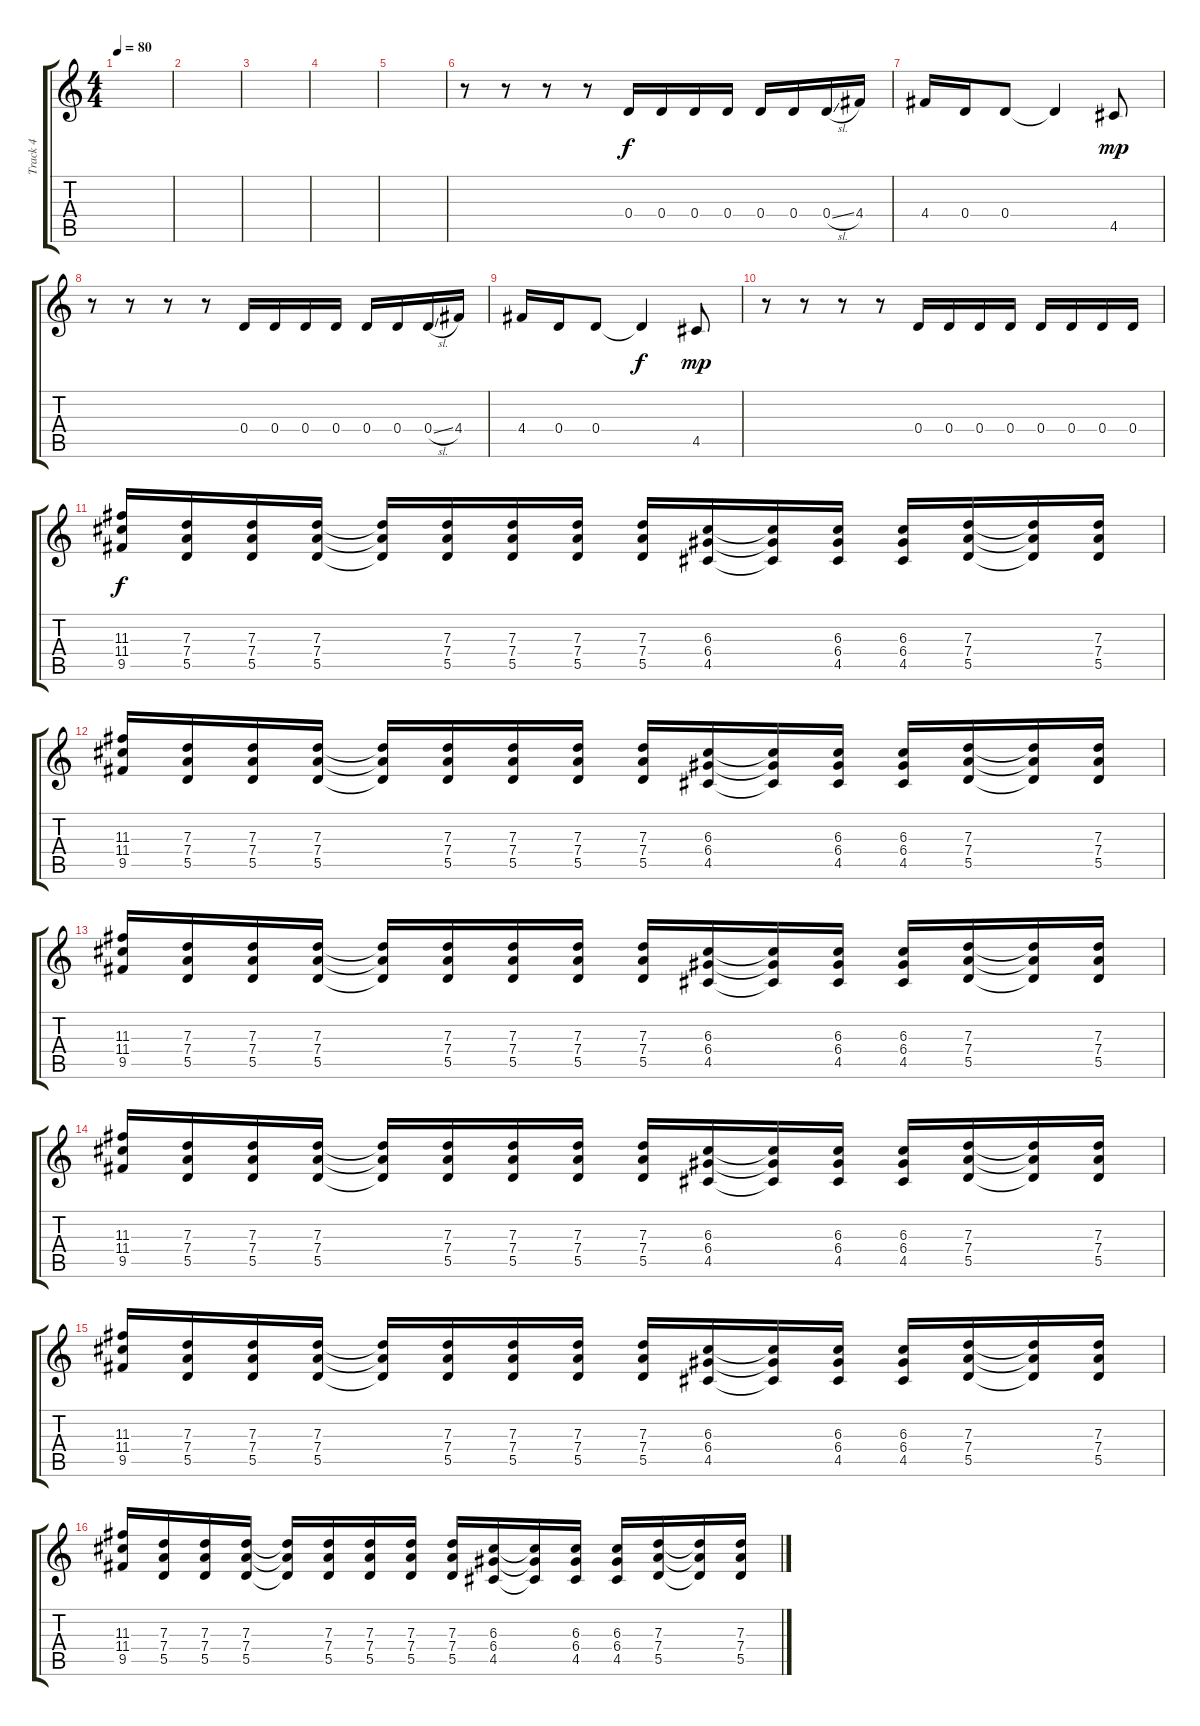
\track ("Track 4" "Track 4") {instrument distortionguitar}
\staff {score tabs}
\tuning (E4 B3 G3 D3 A2 E2) {hide}
\ts (4 4)
\tempo 80
\clef g2
\ks c
|
|
|
|
|
r.8 r.8 r.8 r.8 0.4.16 0.4.16 0.4.16 0.4.16 0.4.16 0.4.16 0.4{sl}.16 4.4.16 |
4.4.16 0.4.16 0.4.8 0.4{t}.4{dy f} 4.5.8{dy mp} |
r.8 r.8 r.8 r.8 0.4.16 0.4.16 0.4.16 0.4.16 0.4.16 0.4.16 0.4{sl}.16 4.4.16 |
4.4.16 0.4.16 0.4.8 0.4{t}.4{dy f} 4.5.8{dy mp} |
r.8 r.8 r.8 r.8 0.4.16 0.4.16 0.4.16 0.4.16 0.4.16 0.4.16 0.4.16 0.4.16 |
(11.3 11.4 9.5).16{dy f} (7.3 7.4 5.5).16 (7.3 7.4 5.5).16 (7.3 7.4 5.5).16 (7.3{t} 7.4{t} 5.5{t}).16 (7.3 7.4 5.5).16 (7.3 7.4 5.5).16 (7.3 7.4 5.5).16 (7.3 7.4 5.5).16 (6.3 6.4 4.5).16 (6.3{t} 6.4{t} 4.5{t}).16 (6.3 6.4 4.5).16 (6.3 6.4 4.5).16 (7.3 7.4 5.5).16 (7.3{t} 7.4{t} 5.5{t}).16 (7.3 7.4 5.5).16 |
(11.3 11.4 9.5).16 (7.3 7.4 5.5).16 (7.3 7.4 5.5).16 (7.3 7.4 5.5).16 (7.3{t} 7.4{t} 5.5{t}).16 (7.3 7.4 5.5).16 (7.3 7.4 5.5).16 (7.3 7.4 5.5).16 (7.3 7.4 5.5).16 (6.3 6.4 4.5).16 (6.3{t} 6.4{t} 4.5{t}).16 (6.3 6.4 4.5).16 (6.3 6.4 4.5).16 (7.3 7.4 5.5).16 (7.3{t} 7.4{t} 5.5{t}).16 (7.3 7.4 5.5).16 |
(11.3 11.4 9.5).16 (7.3 7.4 5.5).16 (7.3 7.4 5.5).16 (7.3 7.4 5.5).16 (7.3{t} 7.4{t} 5.5{t}).16 (7.3 7.4 5.5).16 (7.3 7.4 5.5).16 (7.3 7.4 5.5).16 (7.3 7.4 5.5).16 (6.3 6.4 4.5).16 (6.3{t} 6.4{t} 4.5{t}).16 (6.3 6.4 4.5).16 (6.3 6.4 4.5).16 (7.3 7.4 5.5).16 (7.3{t} 7.4{t} 5.5{t}).16 (7.3 7.4 5.5).16 |
(11.3 11.4 9.5).16 (7.3 7.4 5.5).16 (7.3 7.4 5.5).16 (7.3 7.4 5.5).16 (7.3{t} 7.4{t} 5.5{t}).16 (7.3 7.4 5.5).16 (7.3 7.4 5.5).16 (7.3 7.4 5.5).16 (7.3 7.4 5.5).16 (6.3 6.4 4.5).16 (6.3{t} 6.4{t} 4.5{t}).16 (6.3 6.4 4.5).16 (6.3 6.4 4.5).16 (7.3 7.4 5.5).16 (7.3{t} 7.4{t} 5.5{t}).16 (7.3 7.4 5.5).16 |
(11.3 11.4 9.5).16 (7.3 7.4 5.5).16 (7.3 7.4 5.5).16 (7.3 7.4 5.5).16 (7.3{t} 7.4{t} 5.5{t}).16 (7.3 7.4 5.5).16 (7.3 7.4 5.5).16 (7.3 7.4 5.5).16 (7.3 7.4 5.5).16 (6.3 6.4 4.5).16 (6.3{t} 6.4{t} 4.5{t}).16 (6.3 6.4 4.5).16 (6.3 6.4 4.5).16 (7.3 7.4 5.5).16 (7.3{t} 7.4{t} 5.5{t}).16 (7.3 7.4 5.5).16 |
(11.3 11.4 9.5).16 (7.3 7.4 5.5).16 (7.3 7.4 5.5).16 (7.3 7.4 5.5).16 (7.3{t} 7.4{t} 5.5{t}).16 (7.3 7.4 5.5).16 (7.3 7.4 5.5).16 (7.3 7.4 5.5).16 (7.3 7.4 5.5).16 (6.3 6.4 4.5).16 (6.3{t} 6.4{t} 4.5{t}).16 (6.3 6.4 4.5).16 (6.3 6.4 4.5).16 (7.3 7.4 5.5).16 (7.3{t} 7.4{t} 5.5{t}).16 (7.3 7.4 5.5).16
